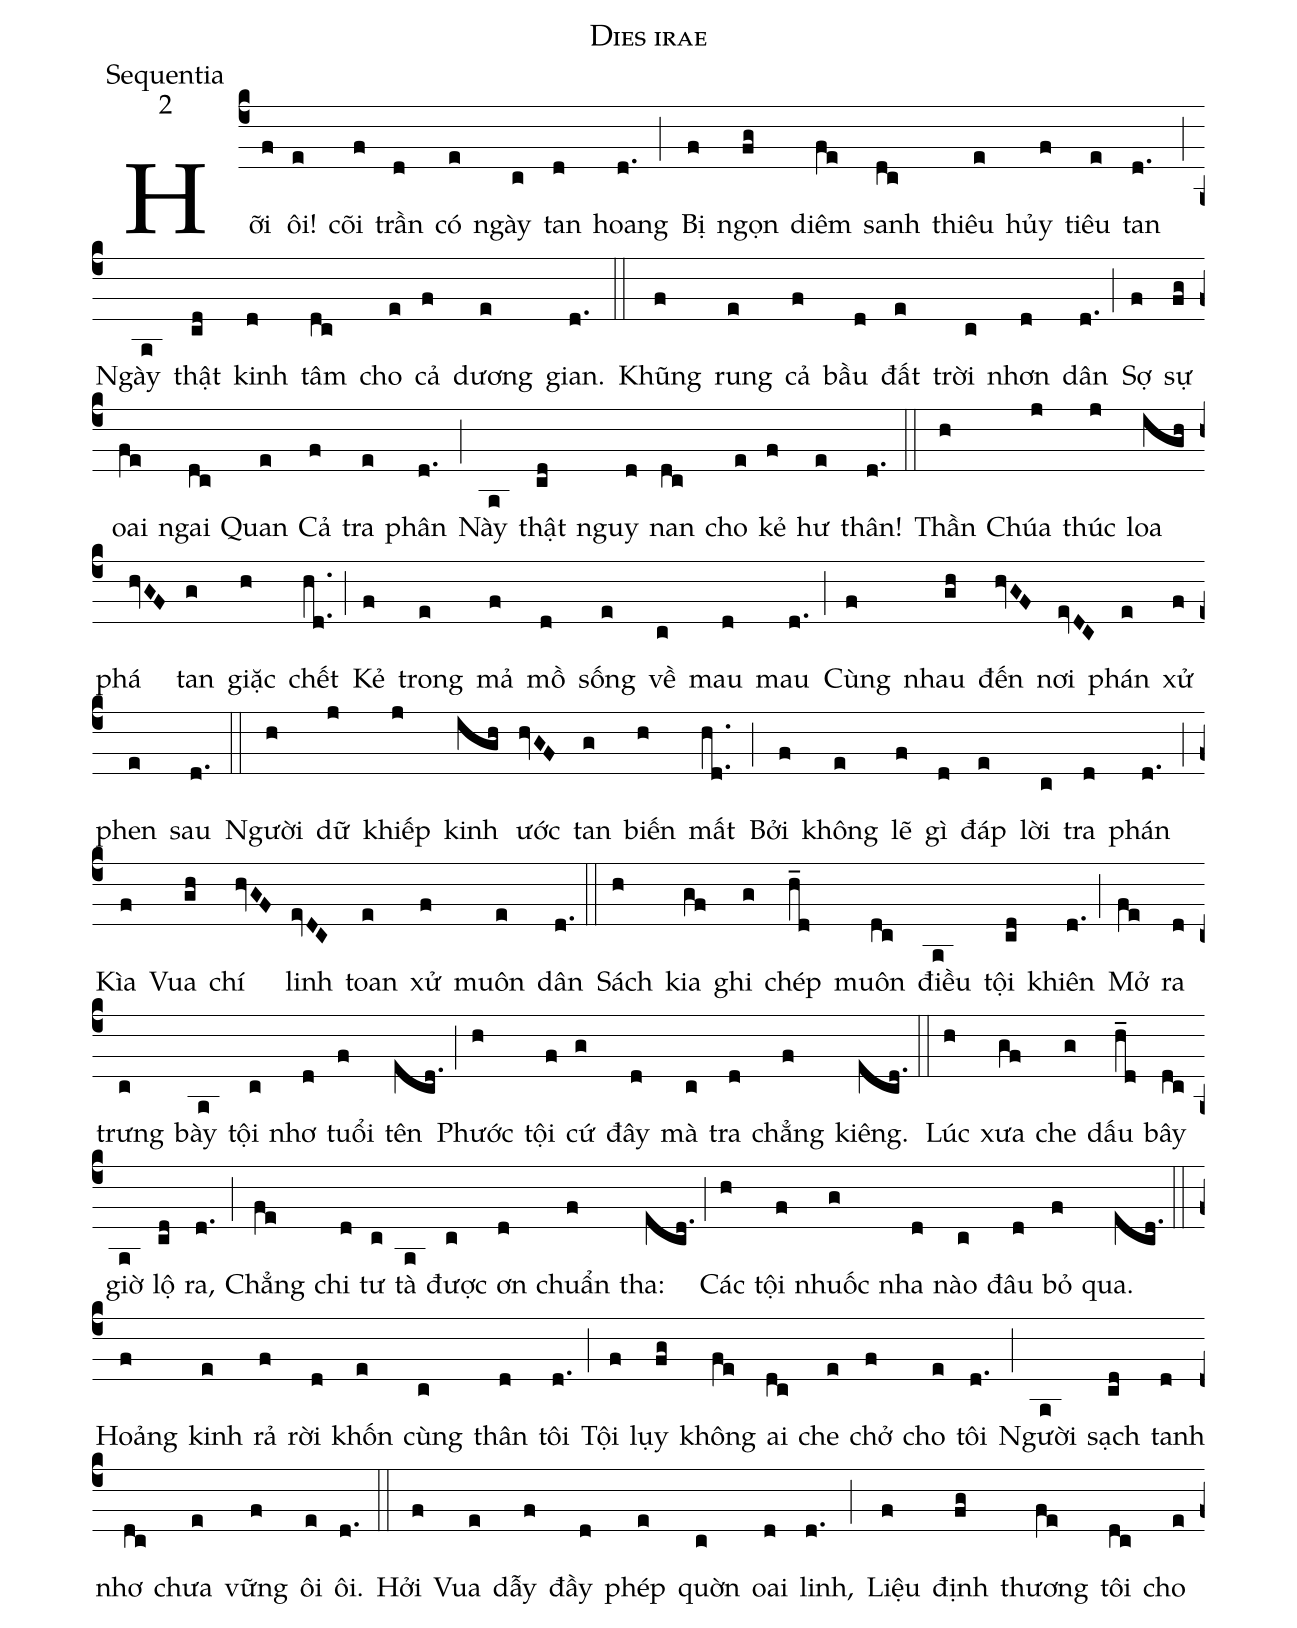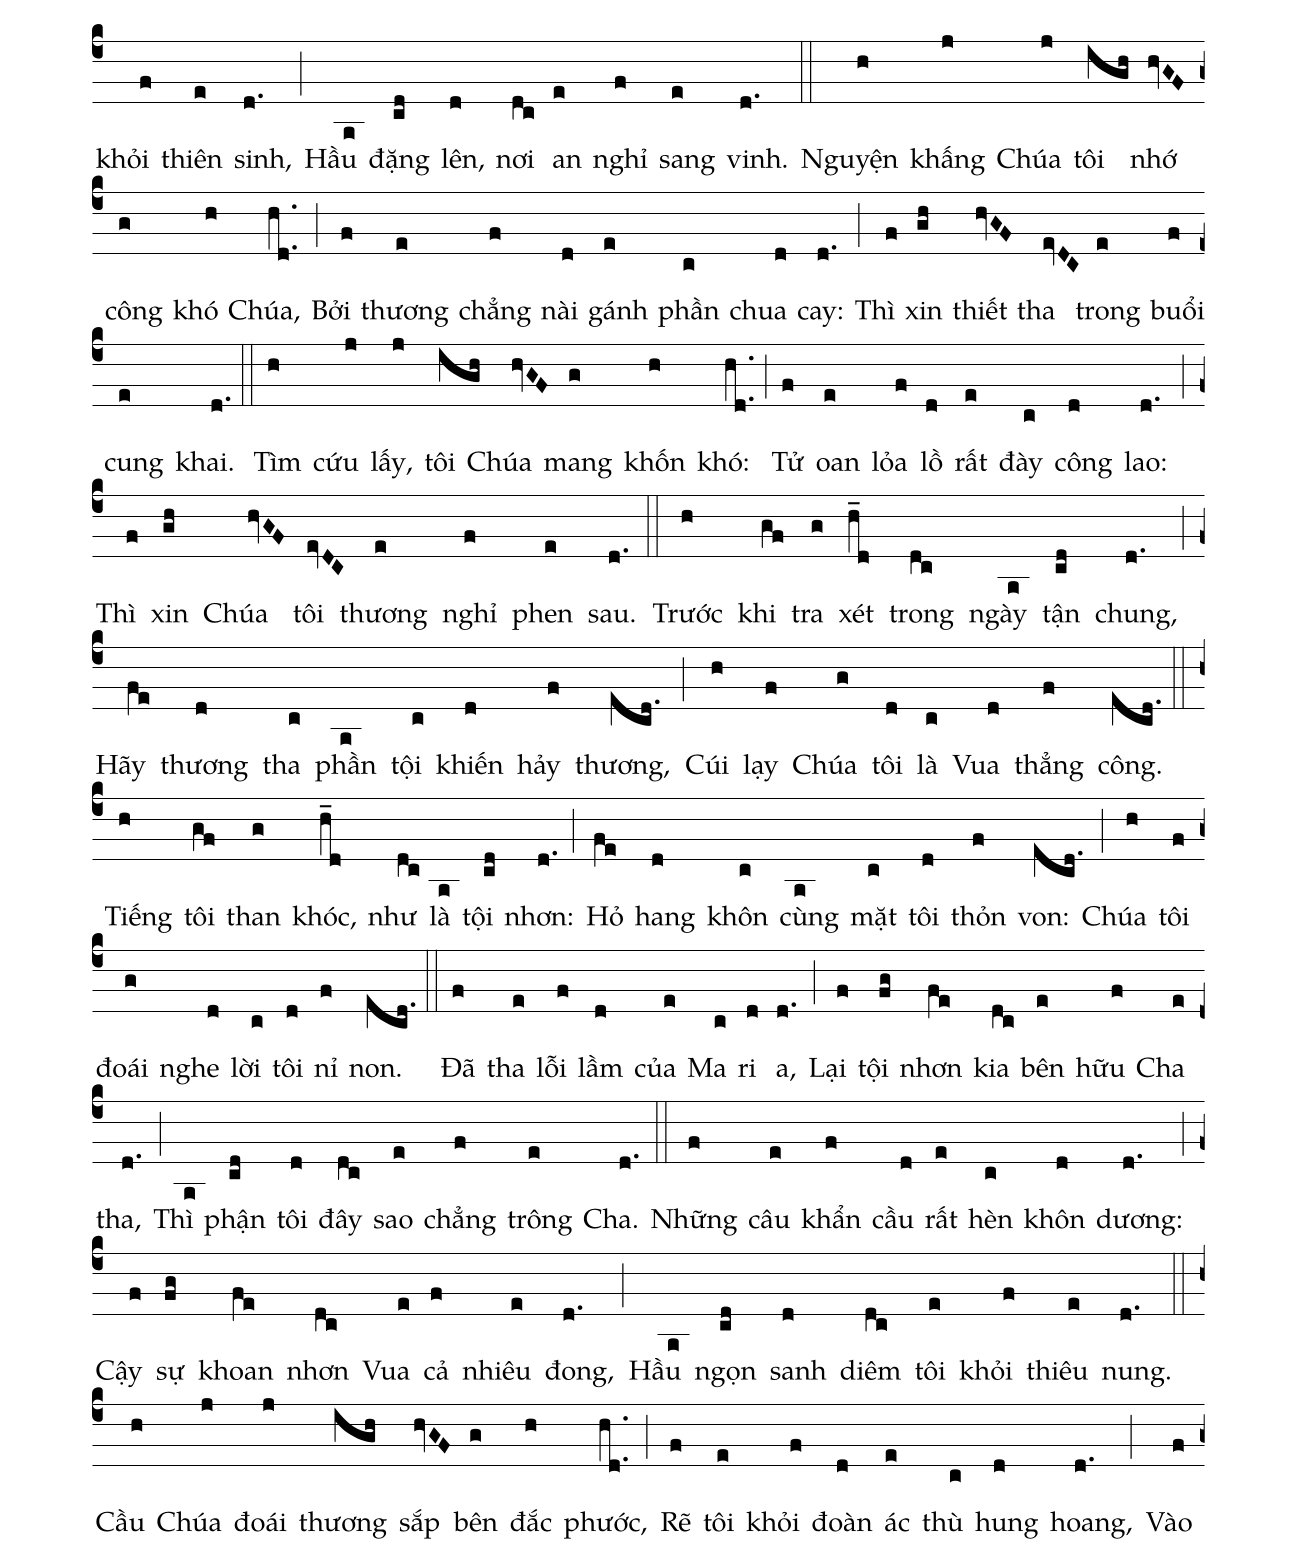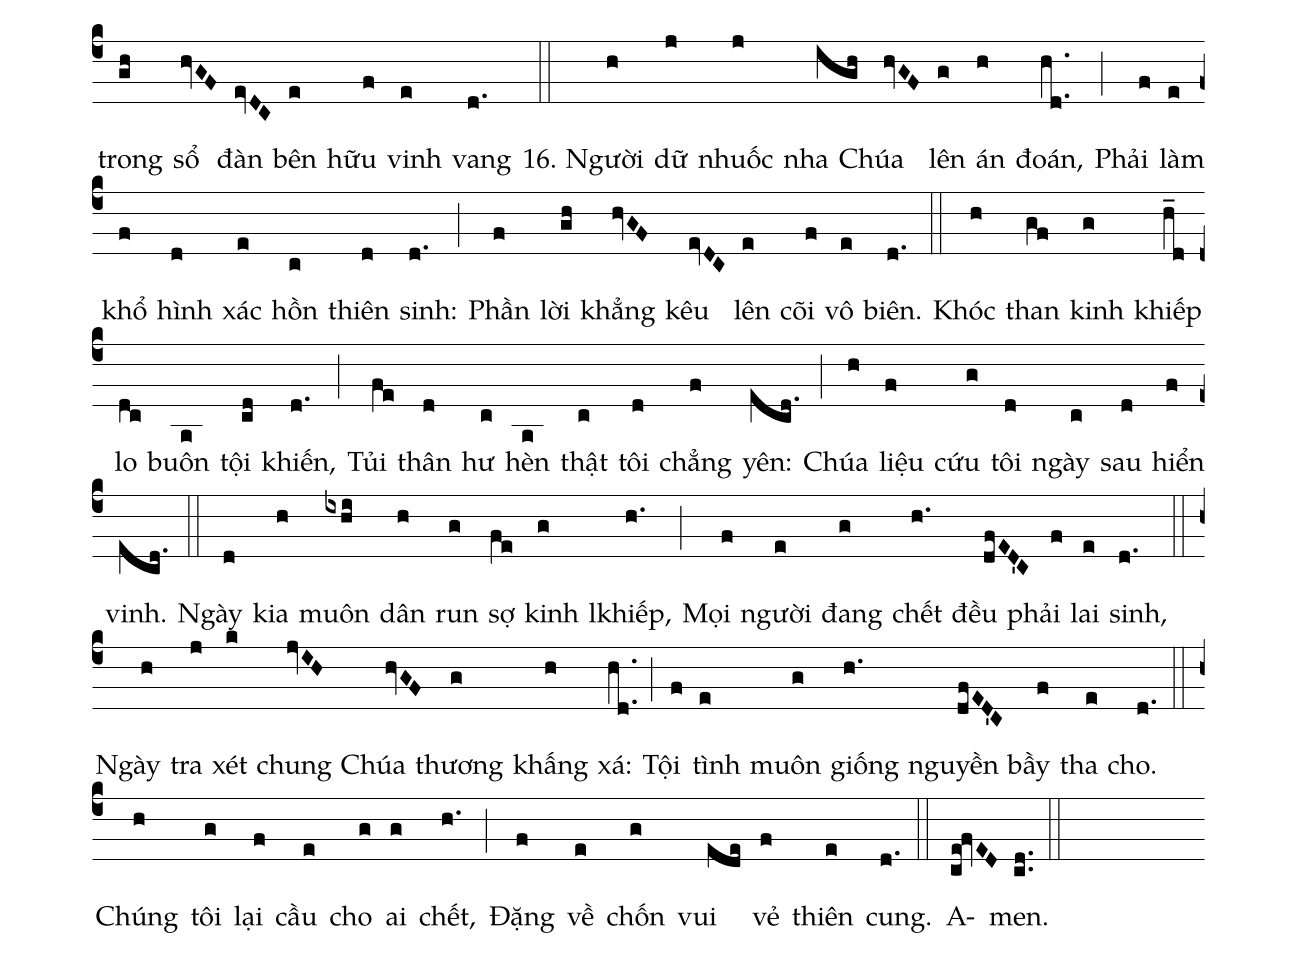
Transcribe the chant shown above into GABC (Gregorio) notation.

name:Dies irae;
office-part:Sequentia;
mode:2;
%%
(c4)Hỡi(f) ôi!(e) cõi(f) trần(d) có(e) ngày(c)  tan(d)  hoang(d.) (;)
Bị(f) ngọn(fg) diêm(fe) sanh(dc) thiêu(e)  hủy(f) tiêu(e)  tan(d.) (;)
Ngày(a) thật(cd) kinh(d) tâm(dc) cho(e) cả(f) dương(e) gian.(d.) (::)

Khũng(f) rung(e) cả(f) bầu(d) đất(e) trời(c) nhơn(d) dân(d.) (;)
Sợ(f) sự(fg) oai(fe) ngai(dc) Quan(e) Cả(f) tra(e) phân(d.) (;)
Này(a) thật(cd) nguy(d) nan(dc) cho(e) kẻ(f) hư(e) thân!(d.) (::)

Thần(h) Chúa(j) thúc(j) loa(igh) phá(hvGF) tan(g) giặc(h) chết(hd..) (;)
Kẻ(f) trong(e)  mả(f) mồ(d) sống(e) về(c) mau(d) mau(d.) (;)
Cùng(f) nhau(gh) đến(hvGF) nơi(evDC) phán(e) xử(f) phen(e) sau(d.) (::)

Người(h) dữ(j) khiếp(j) kinh(igh) ước(hvGF) tan(g) biến(h) mất(hd..) (;)
Bởi(f) không(e)  lẽ(f)  gì(d)  đáp(e)  lời(c)  tra(d)  phán(d.) (;)
Kìa(f)  Vua(gh)  chí(hvGF)  linh(evDC)  toan(e)   xử(f)   muôn(e)  dân(d.) (::)

Sách(h)  kia(gf)  ghi(g)  chép(h_d)  muôn(dc)    điều(a)  tội(cd)  khiên(d.) (;)
Mở(fe)  ra(d)  trưng(c)  bày(a)   tội(c)  nhơ(d)  tuổi(f)  tên(ecd.) (;)
Phước(h)  tội(f)  cứ(g)  đây(d)  mà(c)  tra(d)  chẳng(f)  kiêng.(ecd.) (::)

Lúc(h) xưa(gf)  che(g) dấu(h_d)  bây(dc)  giờ(a) lộ(cd) ra,(d.) (;)    Chẳng(fe) chi(d)  tư(c) tà(a)  được(c) ơn(d) chuẩn(f) tha:(ecd.) (;)    Các(h)  tội(f) nhuốc(g) nha(d)  nào(c) đâu(d) bỏ(f) qua.(ecd.) (::)

Hoảng(f)  kinh(e)  rả(f) rời(d)  khốn(e)  cùng(c) thân(d) tôi(d.) (;)    Tội(f)  lụy(fg) không(fe) ai(dc)  che(e) chở(f) cho(e) tôi(d.) (;)    Người(a)  sạch(cd)  tanh(d) nhơ(dc)  chưa(e)  vững(f) ôi(e) ôi.(d.) (::)

Hởi(f)  Vua(e) dẫy(f) đầy(d)  phép(e) quờn(c) oai(d) linh,(d.) (;)    Liệu(f) định(fg) thương(fe) tôi(dc)  cho(e) khỏi(f)  thiên(e) sinh,(d.) (;)    Hầu(a) đặng(cd)  lên,(d)  nơi(dc)  an(e) nghỉ(f) sang(e) vinh.(d.) (::)

Nguyện(h) khấng(j) Chúa(j) tôi(igh)  nhớ(hvGF) công(g)  khó(h) Chúa,(hd..) (;)    Bởi(f)  thương(e)  chẳng(f) nài(d)  gánh(e) phần(c)  chua(d) cay:(d.) (;)    Thì(f)  xin(gh)  thiết(hvGF) tha(evDC)  trong(e) buổi(f)  cung(e) khai.(d.) (::)

Tìm(h) cứu(j)  lấy,(j)  tôi(igh) Chúa(hvGF) mang(g)  khốn(h) khó:(hd..) (;)    Tử(f) oan(e) lỏa(f) lồ(d)  rất(e) đày(c)  công(d) lao:(d.) (;)    Thì(f) xin(gh)  Chúa(hvGF) tôi(evDC)  thương(e)  nghỉ(f)  phen(e) sau.(d.) (::)

Trước(h) khi(gf)  tra(g) xét(h_d) trong(dc) ngày(a) tận(cd) chung,(d.) (;)    Hãy(fe) thương(d)  tha(c)  phần(a) tội(c) khiến(d) hảy(f) thương,(ecd.) (;)    Cúi(h) lạy(f)  Chúa(g) tôi(d)  là(c) Vua(d) thẳng(f) công.(ecd.) (::)

Tiếng(h) tôi(gf) than(g) khóc,(h_d)  như(dc) là(a)  tội(cd) nhơn:(d.) (;)    Hỏ(fe)  hang(d)  khôn(c) cùng(a)  mặt(c) tôi(d)  thỏn(f) von:(ecd.) (;)    Chúa(h) tôi(f) đoái(g) nghe(d)  lời(c) tôi(d)  nỉ(f) non.(ecd.) (::)

Đã(f)  tha(e) lỗi(f) lầm(d)  của(e) Ma(c) ri(d) a,(d.) (;)    Lại(f)  tội(fg) nhơn(fe) kia(dc)  bên(e) hữu(f) Cha(e) tha,(d.) (;)    Thì(a) phận(cd) tôi(d) đây(dc)  sao(e)  chẳng(f) trông(e) Cha.(d.) (::)

Những(f) câu(e)  khẩn(f) cầu(d)  rất(e)  hèn(c)  khôn(d) dương:(d.) (;)    Cậy(f)  sự(fg)  khoan(fe) nhơn(dc)  Vua(e)  cả(f) nhiêu(e) đong,(d.) (;)    Hầu(a)  ngọn(cd) sanh(d) diêm(dc)  tôi(e) khỏi(f)  thiêu(e) nung.(d.) (::)

Cầu(h) Chúa(j)  đoái(j) thương(igh)  sắp(hvGF) bên(g)  đắc(h) phước,(hd..) (;)    Rẽ(f)  tôi(e)  khỏi(f) đoàn(d)  ác(e)  thù(c) hung(d) hoang,(d.) (;)    Vào(f) trong(gh) sổ(hvGF)  đàn(evDC)  bên(e) hữu(f)  vinh(e) vang(d.) (::)16.

Người(h) dữ(j) nhuốc(j) nha(igh)  Chúa(hvGF) lên(g) án(h) đoán,(hd..) (;)    Phải(f) làm(e)  khổ(f) hình(d) xác(e)  hồn(c) thiên(d) sinh:(d.) (;)   Phần(f) lời(gh)  khẳng(hvGF)  kêu(evDC)  lên(e) cõi(f) vô(e) biên.(d.) (::)

Khóc(h) than(gf)  kinh(g) khiếp(h_d) lo(dc)  buôn(a) tội(cd) khiến,(d.) (;)    Tủi(fe)  thân(d) hư(c) hèn(a)  thật(c) tôi(d)  chẳng(f) yên:(ecd.) (;)    Chúa(h) liệu(f)  cứu(g) tôi(d)  ngày(c) sau(d)  hiển(f) vinh.(ecd.) (::)

Ngày(d) kia(h) muôn(ixhi) dân(h)  run(g) sợ(fe)  kinh(g) lkhiếp,(h.) (;)    Mọi(f)  người(e) đang(g) chết(h.)  đều(dfED'C)  phải(f) lai(e) sinh,(d.) (::)

Ngày(h) tra(j) xét(k) chung(jvIH) Chúa(hvGF) thương(g)  khấng(h) xá:(hd..) (;)    Tội(f) tình(e)  muôn(g) giống(h.)  nguyền(dfED'C) bầy(f)  tha(e) cho.(d.) (::)

Chúng(h) tôi(g)  lại(f) cầu(e)  cho(g) ai(g) chết,(h.) (;)    Đặng(f) về(e)  chốn(g) vui(ede)  vẻ(f) thiên(e) cung.(d.) (::)   A-(ce!fvED)men.(cd..) (::)
